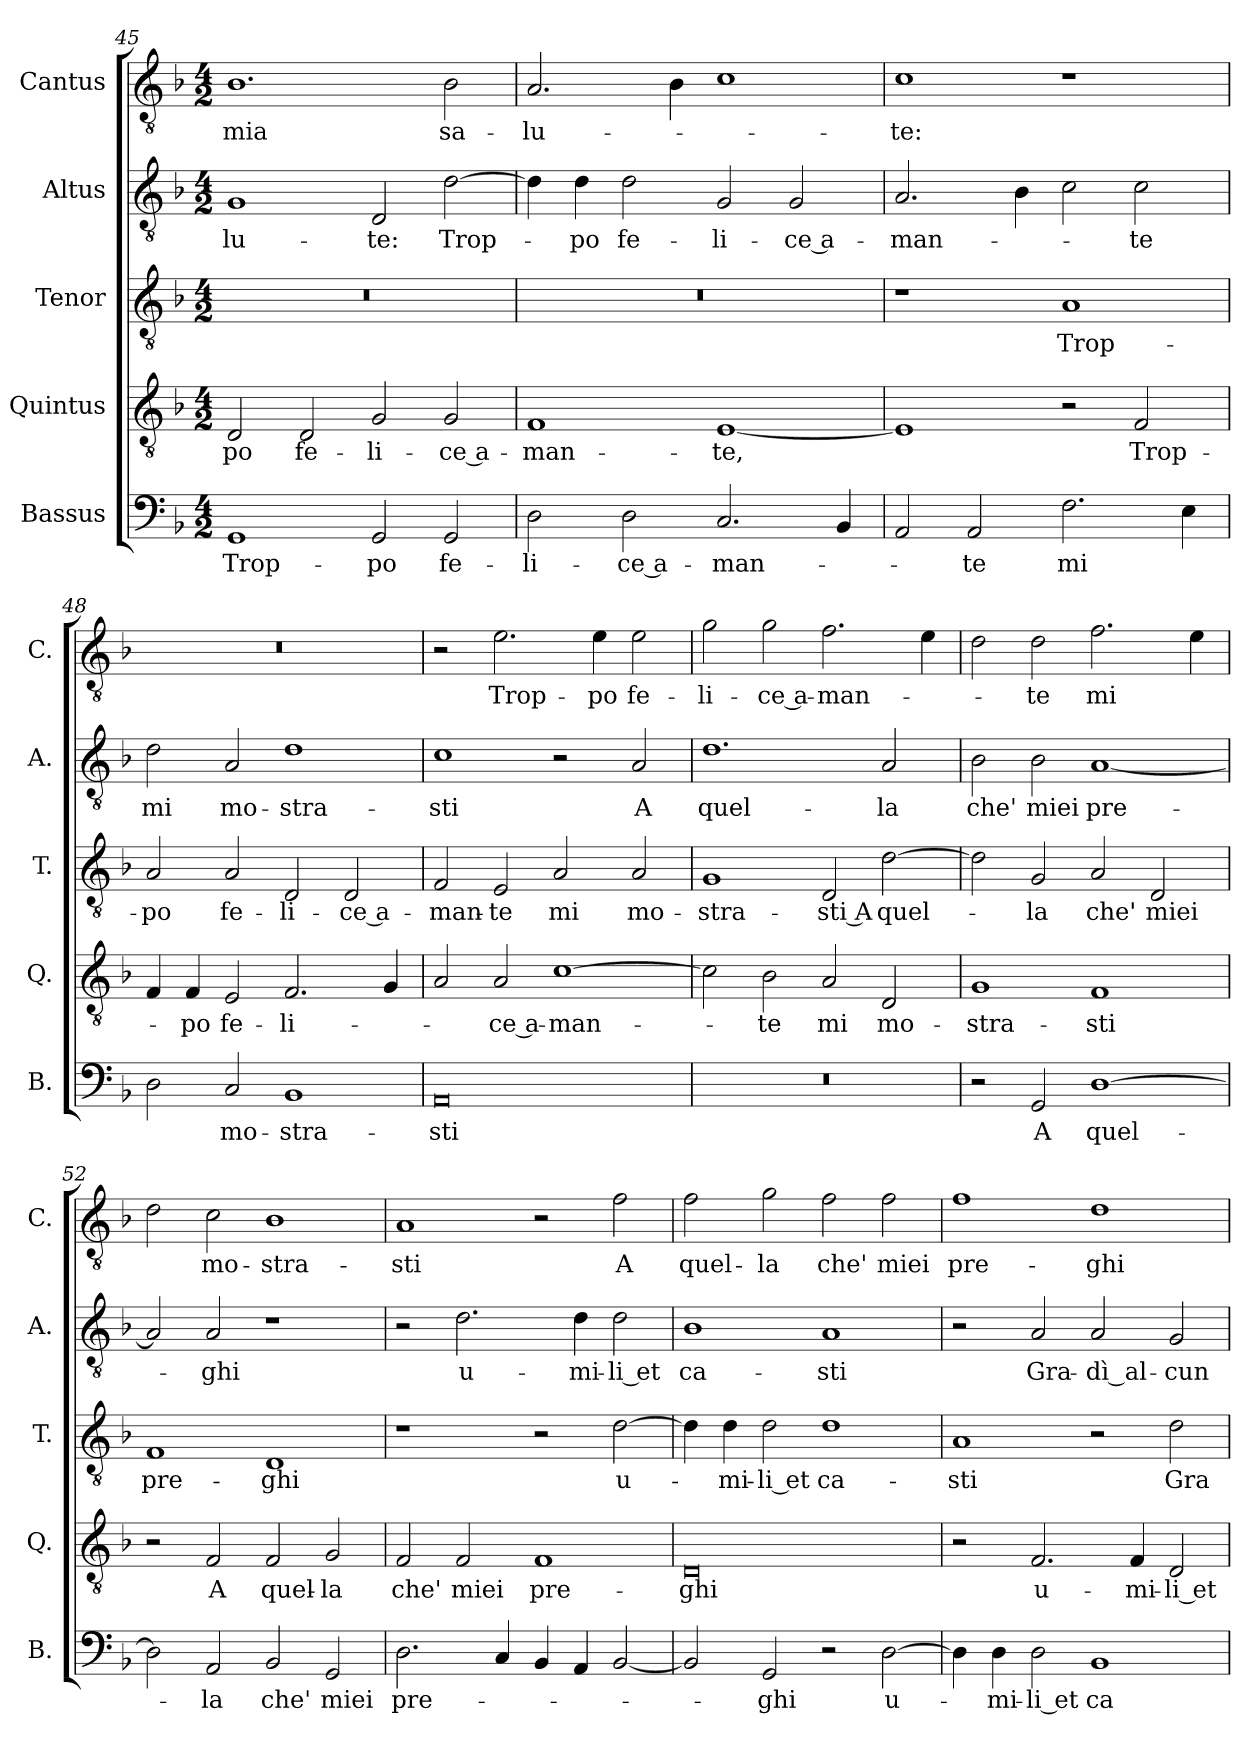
**kern	**text	**kern	**text	**kern	**text	**kern	**text	**kern	**text
*part5	*part5	*part4	*part4	*part3	*part3	*part2	*part2	*part1	*part1
*staff5	*staff5	*staff4	*staff4	*staff3	*staff3	*staff2	*staff2	*staff1	*staff1
*I"Bassus	*	*I"Quintus	*	*I"Tenor	*	*I"Altus	*	*I"Cantus	*
*I'B.	*	*I'Q.	*	*I'T.	*	*I'A.	*	*I'C.	*
*clefF4	*	*clefGv2	*	*clefGv2	*	*clefGv2	*	*clefGv2	*
*k[b-]	*	*k[b-]	*	*k[b-]	*	*k[b-]	*	*k[b-]	*
*M4/2	*	*M4/2	*	*M4/2	*	*M4/2	*	*M4/2	*
=45	=45	=45	=45	=45	=45	=45	=45	=45	=45
1GG	Trop-	2D/	-po	0r	.	1G	-lu-	1.B-	mia
.	.	2D/	fe-	.	.	.	.	.	.
2GG/	-po	2G/	-li-	.	.	2D/	-te:	.	.
2GG/	fe-	2G/	-ce a-	.	.	[2d\	Trop-	2B-\	sa-
=46	=46	=46	=46	=46	=46	=46	=46	=46	=46
2D\	-li-	1F	-man-	0r	.	4d\]	.	2.A/	-lu-
.	.	.	.	.	.	4d\	-po	.	.
2D\	-ce a-	.	.	.	.	2d\	fe-	.	.
.	.	.	.	.	.	.	.	4B-\	.
2.C/	-man-	[1E	-te,	.	.	2G/	-li-	1c	.
.	.	.	.	.	.	2G/	-ce a-	.	.
4BB-/	.	.	.	.	.	.	.	.	.
=47	=47	=47	=47	=47	=47	=47	=47	=47	=47
2AA/	.	1E]	.	1r	.	2.A/	-man-	1c	-te:
2AA/	-te	.	.	.	.	.	.	.	.
.	.	.	.	.	.	4B-\	.	.	.
2.F\	mi	2r	.	1A	Trop-	2c\	.	1r	.
.	.	2F/	Trop-	.	.	2c\	-te	.	.
4E\	.	.	.	.	.	.	.	.	.
=48	=48	=48	=48	=48	=48	=48	=48	=48	=48
2D\	.	4F/	.	2A/	-po	2d\	mi	0r	.
.	.	4F/	-po	.	.	.	.	.	.
2C/	mo-	2E/	fe-	2A/	fe-	2A/	mo-	.	.
1BB-	-stra-	2.F/	-li-	2D/	-li-	1d	-stra-	.	.
.	.	.	.	2D/	-ce a-	.	.	.	.
.	.	4G/	.	.	.	.	.	.	.
!!LO:LB:g=z
=49	=49	=49	=49	=49	=49	=49	=49	=49	=49
0AA	-sti	2A/	.	2F/	-man-	1c	-sti	2r	.
.	.	2A/	-ce a-	2E/	-te	.	.	2.e\	Trop-
.	.	[1c	-man-	2A/	mi	2r	.	.	.
.	.	.	.	.	.	.	.	4e\	-po
.	.	.	.	2A/	mo-	2A/	A	2e\	fe-
=50	=50	=50	=50	=50	=50	=50	=50	=50	=50
0r	.	2c\]	.	1G	-stra-	1.d	quel-	2g\	-li-
.	.	2B-\	-te	.	.	.	.	2g\	-ce a-
.	.	2A/	mi	2D/	-sti A	.	.	2.f\	-man-
.	.	2D/	mo-	[2d\	quel-	2A/	-la	.	.
.	.	.	.	.	.	.	.	4e\	.
=51	=51	=51	=51	=51	=51	=51	=51	=51	=51
2r	.	1G	-stra-	2d\]	.	2B-\	che'	2d\	.
2GG/	A	.	.	2G/	-la	2B-\	miei	2d\	-te
[1D	quel-	1F	-sti	2A/	che'	[1A	pre-	2.f\	mi
.	.	.	.	2D/	miei	.	.	.	.
.	.	.	.	.	.	.	.	4e\	.
=52	=52	=52	=52	=52	=52	=52	=52	=52	=52
2D\]	.	2r	.	1F	pre-	2A/]	.	2d\	.
2AA/	-la	2F/	A	.	.	2A/	-ghi	2c\	mo-
2BB-/	che'	2F/	quel-	1D	-ghi	1r	.	1B-	-stra-
2GG/	miei	2G/	-la	.	.	.	.	.	.
=53	=53	=53	=53	=53	=53	=53	=53	=53	=53
2.D\	pre-	2F/	che'	1r	.	2r	.	1A	-sti
.	.	2F/	miei	.	.	2.d\	u-	.	.
4C/	.	.	.	.	.	.	.	.	.
4BB-/	.	1F	pre-	2r	.	.	.	2r	.
4AA/	.	.	.	.	.	4d\	-mi-	.	.
[2BB-/	.	.	.	[2d\	u-	2d\	-li et	2f\	A
=54	=54	=54	=54	=54	=54	=54	=54	=54	=54
2BB-/]	.	0D	-ghi	4d\]	.	1B-	ca-	2f\	quel-
.	.	.	.	4d\	-mi-	.	.	.	.
2GG/	-ghi	.	.	2d\	-li et	.	.	2g\	-la
2r	.	.	.	1d	ca-	1A	-sti	2f\	che'
[2D\	u-	.	.	.	.	.	.	2f\	miei
!!LO:LB:g=z
=55	=55	=55	=55	=55	=55	=55	=55	=55	=55
4D\]	.	2r	.	1A	-sti	2r	.	1f	pre-
4D\	-mi-	.	.	.	.	.	.	.	.
2D\	-li et	2.F/	u-	.	.	2A/	Gra-	.	.
1BB-	ca-	.	.	2r	.	2A/	-dì al-	1d	-ghi
.	.	4F/	-mi-	.	.	.	.	.	.
.	.	2D/	-li et	2d\	Gra-	2G/	-cun	.	.
=	=	=	=	=	=	=	=	=	=
*-	*-	*-	*-	*-	*-	*-	*-	*-	*-
